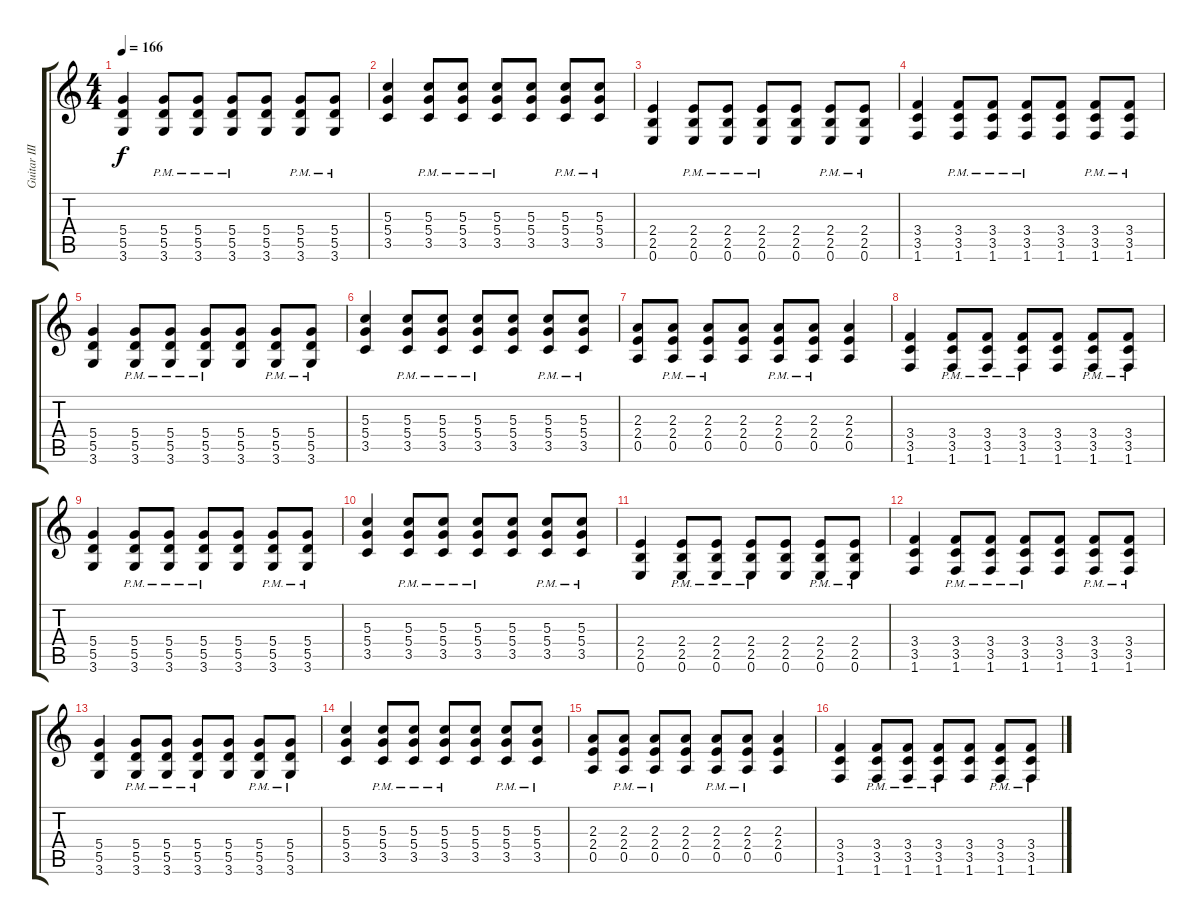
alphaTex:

\track ("Guitar III" "Guitar III") {instrument electricguitarclean}
\staff {score tabs}
\tuning (E4 B3 G3 D3 A2 E2) {hide}
\ts (4 4)
\tempo 166
\clef g2
\ks c
(5.4 5.5 3.6).4{dy f} (5.4{pm} 5.5{pm} 3.6{pm}).8 (5.4{pm} 5.5{pm} 3.6{pm}).8 (5.4{pm} 5.5{pm} 3.6{pm}).8 (5.4 5.5 3.6).8 (5.4{pm} 5.5{pm} 3.6{pm}).8 (5.4{pm} 5.5{pm} 3.6{pm}).8 |
(5.3 5.4 3.5).4 (5.3{pm} 5.4{pm} 3.5{pm}).8 (5.3{pm} 5.4{pm} 3.5{pm}).8 (5.3{pm} 5.4{pm} 3.5{pm}).8 (5.3 5.4 3.5).8 (5.3{pm} 5.4{pm} 3.5{pm}).8 (5.3{pm} 5.4{pm} 3.5{pm}).8 |
(2.4 2.5 0.6).4 (2.4{pm} 2.5{pm} 0.6{pm}).8 (2.4{pm} 2.5{pm} 0.6{pm}).8 (2.4{pm} 2.5{pm} 0.6{pm}).8 (2.4 2.5 0.6).8 (2.4{pm} 2.5{pm} 0.6{pm}).8 (2.4{pm} 2.5{pm} 0.6{pm}).8 |
(3.4 3.5 1.6).4 (3.4{pm} 3.5{pm} 1.6{pm}).8 (3.4{pm} 3.5{pm} 1.6{pm}).8 (3.4{pm} 3.5{pm} 1.6{pm}).8 (3.4 3.5 1.6).8 (3.4{pm} 3.5{pm} 1.6{pm}).8 (3.4{pm} 3.5{pm} 1.6{pm}).8 |
(5.4 5.5 3.6).4 (5.4{pm} 5.5{pm} 3.6{pm}).8 (5.4{pm} 5.5{pm} 3.6{pm}).8 (5.4{pm} 5.5{pm} 3.6{pm}).8 (5.4 5.5 3.6).8 (5.4{pm} 5.5{pm} 3.6{pm}).8 (5.4{pm} 5.5{pm} 3.6{pm}).8 |
(5.3 5.4 3.5).4 (5.3{pm} 5.4{pm} 3.5{pm}).8 (5.3{pm} 5.4{pm} 3.5{pm}).8 (5.3{pm} 5.4{pm} 3.5{pm}).8 (5.3 5.4 3.5).8 (5.3{pm} 5.4{pm} 3.5{pm}).8 (5.3{pm} 5.4{pm} 3.5{pm}).8 |
(2.3 2.4 0.5).8 (2.3{pm} 2.4{pm} 0.5{pm}).8 (2.3{pm} 2.4{pm} 0.5{pm}).8 (2.3 2.4 0.5).8 (2.3{pm} 2.4{pm} 0.5{pm}).8 (2.3{pm} 2.4{pm} 0.5{pm}).8 (2.3 2.4 0.5).4 |
(3.4 3.5 1.6).4 (3.4{pm} 3.5{pm} 1.6{pm}).8 (3.4{pm} 3.5{pm} 1.6{pm}).8 (3.4{pm} 3.5{pm} 1.6{pm}).8 (3.4 3.5 1.6).8 (3.4{pm} 3.5{pm} 1.6{pm}).8 (3.4{pm} 3.5{pm} 1.6{pm}).8 |
(5.4 5.5 3.6).4 (5.4{pm} 5.5{pm} 3.6{pm}).8 (5.4{pm} 5.5{pm} 3.6{pm}).8 (5.4{pm} 5.5{pm} 3.6{pm}).8 (5.4 5.5 3.6).8 (5.4{pm} 5.5{pm} 3.6{pm}).8 (5.4{pm} 5.5{pm} 3.6{pm}).8 |
(5.3 5.4 3.5).4 (5.3{pm} 5.4{pm} 3.5{pm}).8 (5.3{pm} 5.4{pm} 3.5{pm}).8 (5.3{pm} 5.4{pm} 3.5{pm}).8 (5.3 5.4 3.5).8 (5.3{pm} 5.4{pm} 3.5{pm}).8 (5.3{pm} 5.4{pm} 3.5{pm}).8 |
(2.4 2.5 0.6).4 (2.4{pm} 2.5{pm} 0.6{pm}).8 (2.4{pm} 2.5{pm} 0.6{pm}).8 (2.4{pm} 2.5{pm} 0.6{pm}).8 (2.4 2.5 0.6).8 (2.4{pm} 2.5{pm} 0.6{pm}).8 (2.4{pm} 2.5{pm} 0.6{pm}).8 |
(3.4 3.5 1.6).4 (3.4{pm} 3.5{pm} 1.6{pm}).8 (3.4{pm} 3.5{pm} 1.6{pm}).8 (3.4{pm} 3.5{pm} 1.6{pm}).8 (3.4 3.5 1.6).8 (3.4{pm} 3.5{pm} 1.6{pm}).8 (3.4{pm} 3.5{pm} 1.6{pm}).8 |
(5.4 5.5 3.6).4 (5.4{pm} 5.5{pm} 3.6{pm}).8 (5.4{pm} 5.5{pm} 3.6{pm}).8 (5.4{pm} 5.5{pm} 3.6{pm}).8 (5.4 5.5 3.6).8 (5.4{pm} 5.5{pm} 3.6{pm}).8 (5.4{pm} 5.5{pm} 3.6{pm}).8 |
(5.3 5.4 3.5).4 (5.3{pm} 5.4{pm} 3.5{pm}).8 (5.3{pm} 5.4{pm} 3.5{pm}).8 (5.3{pm} 5.4{pm} 3.5{pm}).8 (5.3 5.4 3.5).8 (5.3{pm} 5.4{pm} 3.5{pm}).8 (5.3{pm} 5.4{pm} 3.5{pm}).8 |
(2.3 2.4 0.5).8 (2.3{pm} 2.4{pm} 0.5{pm}).8 (2.3{pm} 2.4{pm} 0.5{pm}).8 (2.3 2.4 0.5).8 (2.3{pm} 2.4{pm} 0.5{pm}).8 (2.3{pm} 2.4{pm} 0.5{pm}).8 (2.3 2.4 0.5).4 |
(3.4 3.5 1.6).4 (3.4{pm} 3.5{pm} 1.6{pm}).8 (3.4{pm} 3.5{pm} 1.6{pm}).8 (3.4{pm} 3.5{pm} 1.6{pm}).8 (3.4 3.5 1.6).8 (3.4{pm} 3.5{pm} 1.6{pm}).8 (3.4{pm} 3.5{pm} 1.6{pm}).8
